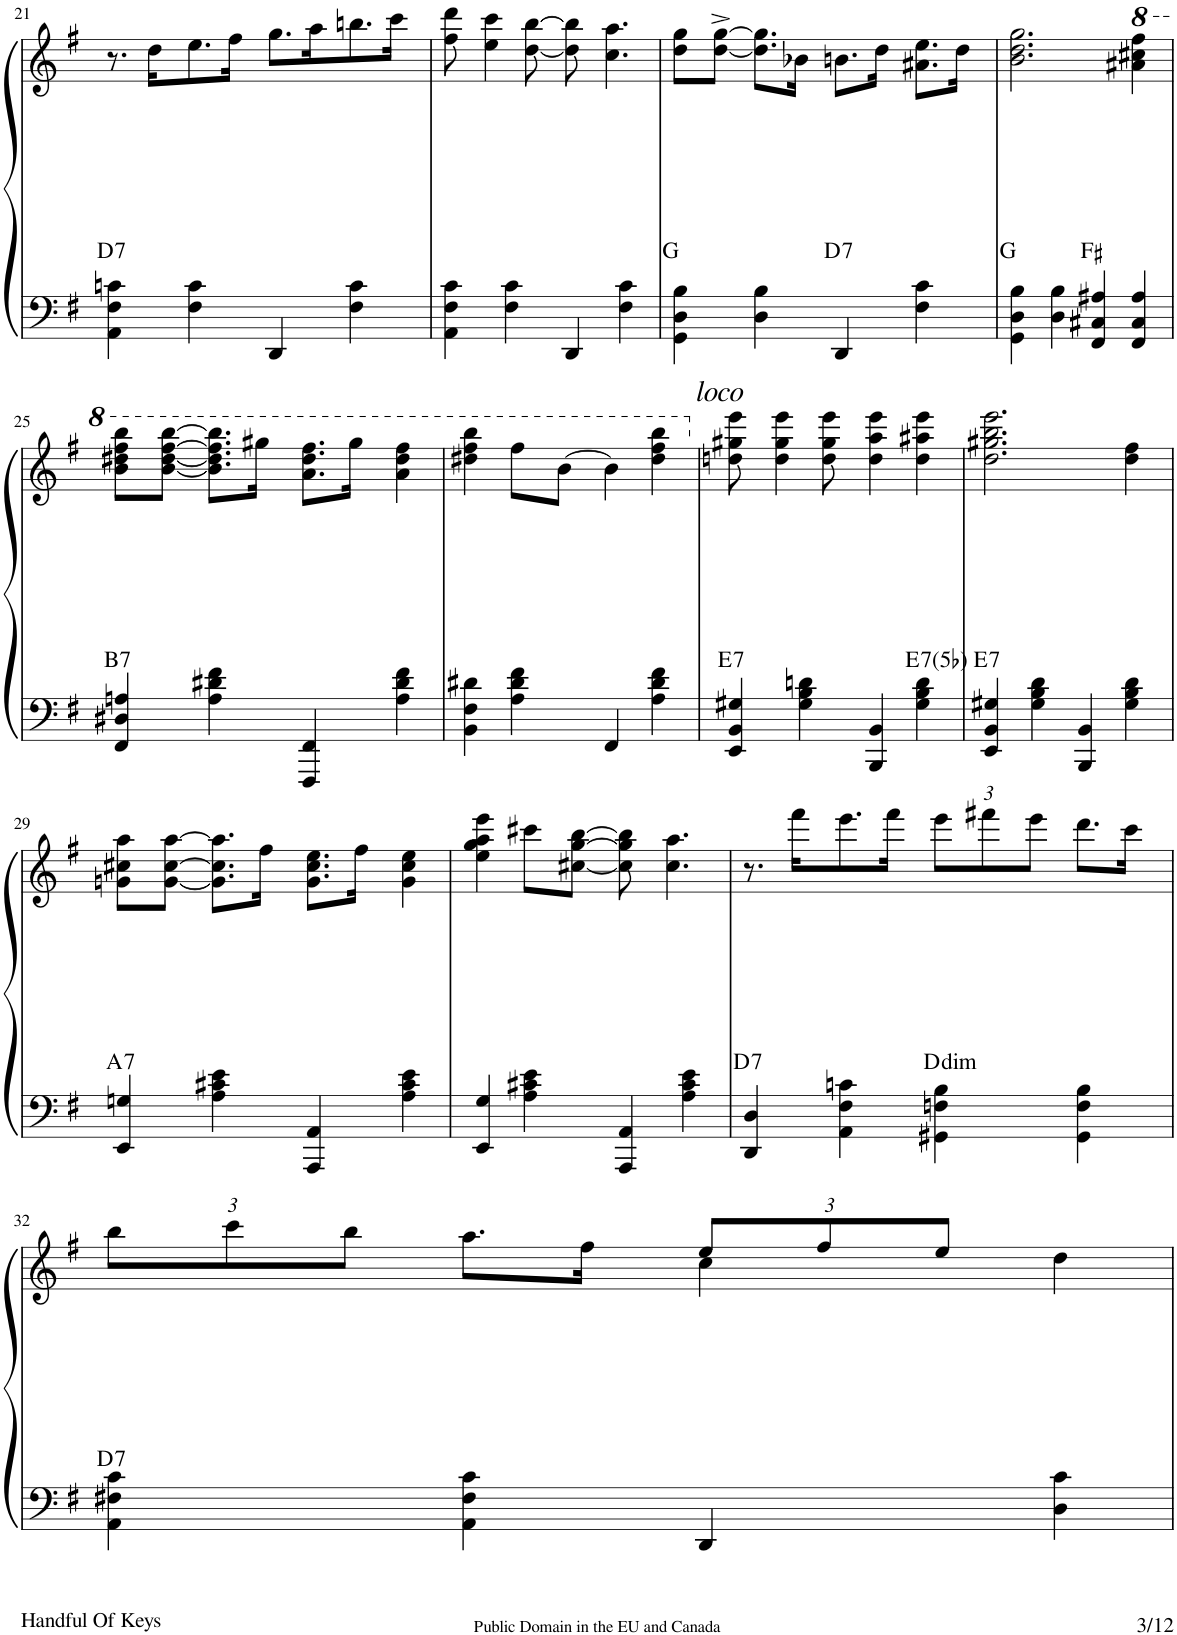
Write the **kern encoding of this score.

**kern	**kern	**harte
*part1	*part1	*part1
*staff2	*staff1	*
*I"Piano	*	*
*I'Pno.	*	*
!!LO:PB:g=z
*clefF4	*clefG2	*
*k[f#]	*k[f#]	*
*G:	*G:	*
*M2/2	*M2/2	*
*met(c|)	*met(c|)	*
=21	=21	=21
!	!	!LO:H:kt=7
4AA\ 4F#\ 4cn\	8.r	D:7
.	16dd\KL	.
4F#\ 4c\	8.ee\	.
.	16ff#\Jk	.
4DD/	8.gg\L	.
.	16aa\K	.
4F#\ 4c\	8.bbn\	.
.	16ccc\Jk	.
=22	=22	=22
4AA\ 4F#\ 4c\	8ff#\ 8ddd\	.
.	4ee\ 4ccc\	.
4F#\ 4c\	.	.
.	[8dd\ [8bb\	.
4DD/	8dd\] 8bb\]	.
.	4.cc\ 4.aa\	.
4F#\ 4c\	.	.
=23	=23	=23
4GG\ 4D\ 4B\	8dd\ 8gg\L	G:maj
.	[8dd\^> [8gg\^>J	.
4D\ 4B\	8.dd\] 8.gg\]L	.
.	16b-X\Jk	.
!	!	!LO:H:kt=7
4DD/	8.bn\L	D:7
.	16dd\Jk	.
4F#\ 4c\	8.a#X\ 8.ee\L	.
.	16dd\Jk	.
=24	=24	=24
*	*^	*
4GG\ 4D\ 4B\	2.b\ 2.dd\ 2.gg\	2ryy	G:maj
4D\ 4B\	.	.	.
4FF#/ 4C#X/ 4A#X/	.	2ryy	F#:maj
*	*8va	*	*
4FF#/ 4C#/ 4A#/	4aa#X\ 4ccc#X\ 4fff#\	.	.
!!LO:LB:g=z
=25	=25	=25	=25
!	!	!	!LO:H:kt=7
*	*v	*v	*
4FF#/ 4D#X/ 4An/	8bb\ 8ddd#X\ 8fff#\ 8bbb\L	B:7
.	[8bb\ [8ddd#\ [8fff#\ [8bbb\J	.
4A\ 4d#X\ 4f#\	8.bb\] 8.ddd#\] 8.fff#\] 8.bbb\]L	.
.	16ggg#X\Jk	.
4FFF#/ 4FF#/	8.aa\ 8.ddd#\ 8.fff#\L	.
.	16ggg#\Jk	.
4A\ 4d#\ 4f#\	4aa\ 4ddd#\ 4fff#\	.
=26	=26	=26
4BB\ 4F#\ 4d#X\	4ddd#X\ 4fff#\ 4bbb\	.
4A\ 4d#\ 4f#\	8fff#\L	.
.	[8bb\J	.
4FF#/	4bb\]	.
4A\ 4d#\ 4f#\	4ddd#\ 4fff#\ 4bbb\	.
=27	=27	=27
*	*X8va	*
!	!LO:TX:a:i:t=loco	!LO:H:kt=7
4EE/ 4BB/ 4G#X/	8ddn\ 8gg#X\ 8eee\	E:7
.	4dd\ 4gg#\ 4eee\	.
4G#\ 4B\ 4dn\	.	.
.	8dd\ 8gg#\ 8eee\	.
4BBB/ 4BB/	4dd\ 4aa\ 4eee\	.
4G#\ 4B\ 4d\	4dd\ 4aa#X\ 4eee\	E:maj(5,b7)
=28	=28	=28
!	!	!LO:H:kt=7
4EE/ 4BB/ 4G#X/	2.dd\ 2.gg#X\ 2.bb\ 2.eee\	E:7
4G#\ 4B\ 4d\	.	.
4BBB/ 4BB/	.	.
4G#\ 4B\ 4d\	4dd\ 4ff#\	.
!!LO:LB:g=z
=29	=29	=29
!	!	!LO:H:kt=7
4EE/ 4Gn/	8gn\ 8cc#X\ 8aa\L	A:7
.	[8g\ [8cc#\ [8aa\J	.
4A\ 4c#X\ 4e\	8.g\] 8.cc#\] 8.aa\]L	.
.	16ff#\Jk	.
4AAA/ 4AA/	8.g\ 8.cc#\ 8.ee\L	.
.	16ff#\Jk	.
4A\ 4c#\ 4e\	4g\ 4cc#\ 4ee\	.
=30	=30	=30
4EE/ 4G/	4ee\ 4gg\ 4aa\ 4eee\	.
4A\ 4c#X\ 4e\	8ccc#X\L	.
.	[8cc#X\ [8gg\ [8bb\J	.
4AAA/ 4AA/	8cc#\] 8gg\] 8bb\]	.
.	4.cc#\ 4.aa\	.
4A\ 4c#\ 4e\	.	.
=31	=31	=31
!	!	!LO:H:kt=7
4DD/ 4D/	8.r	D:7
.	16fff#\KL	.
4AA\ 4F#\ 4cn\	8.eee\	.
.	16fff#\Jk	.
*	*Xbrackettup	*
!	!	!LO:H:kt=dim
4GG#X\ 4Fn\ 4B\	12eee\L	D:dim
.	12fff#X\	.
.	12eee\J	.
4GG#\ 4F\ 4B\	8.ddd\L	.
.	16ccc\Jk	.
!!LO:LB:g=z
=32	=32	=32
*	*^	*
!	!	!	!LO:H:kt=7
4AA\ 4F#X\ 4c\	12bb\L	4ryy	D:7
.	12ccc\	.	.
.	12bb\J	.	.
4AA\ 4F#\ 4c\	8.aa\L	4ryy	.
.	16ff#\Jk	.	.
4DD/	12ee/L	4cc\	.
.	12ff#/	.	.
.	12ee/J	.	.
4D\ 4c\	4dd\	4ryy	.
*	*v	*v	*
=	=	=
*-	*-	*-
